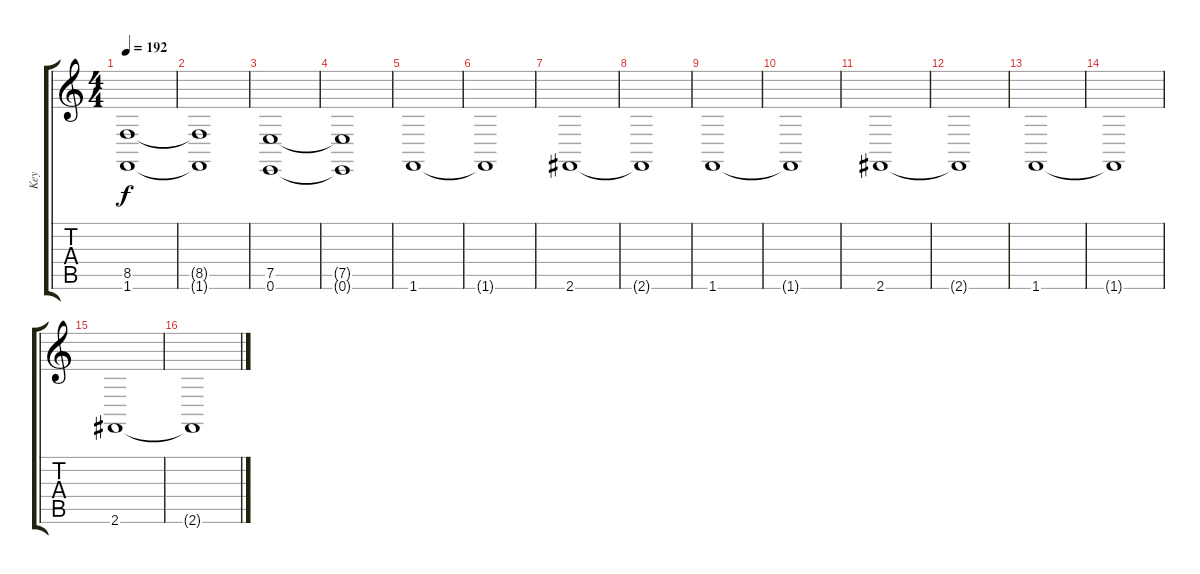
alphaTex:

\track ("Key" "Key") {instrument stringensemble1}
\staff {score tabs}
\tuning (E4 B3 G3 D3 A2 E2) {hide}
\ts (4 4)
\tempo 192
\clef g2
\ks c
(8.5 1.6).1{dy f} |
(8.5{t} 1.6{t}).1 |
(7.5 0.6).1 |
(7.5{t} 0.6{t}).1 |
1.6.1 |
1.6{t}.1 |
2.6.1 |
2.6{t}.1 |
1.6.1 |
1.6{t}.1 |
2.6.1 |
2.6{t}.1 |
1.6.1 |
1.6{t}.1 |
2.6.1 |
2.6{t}.1
